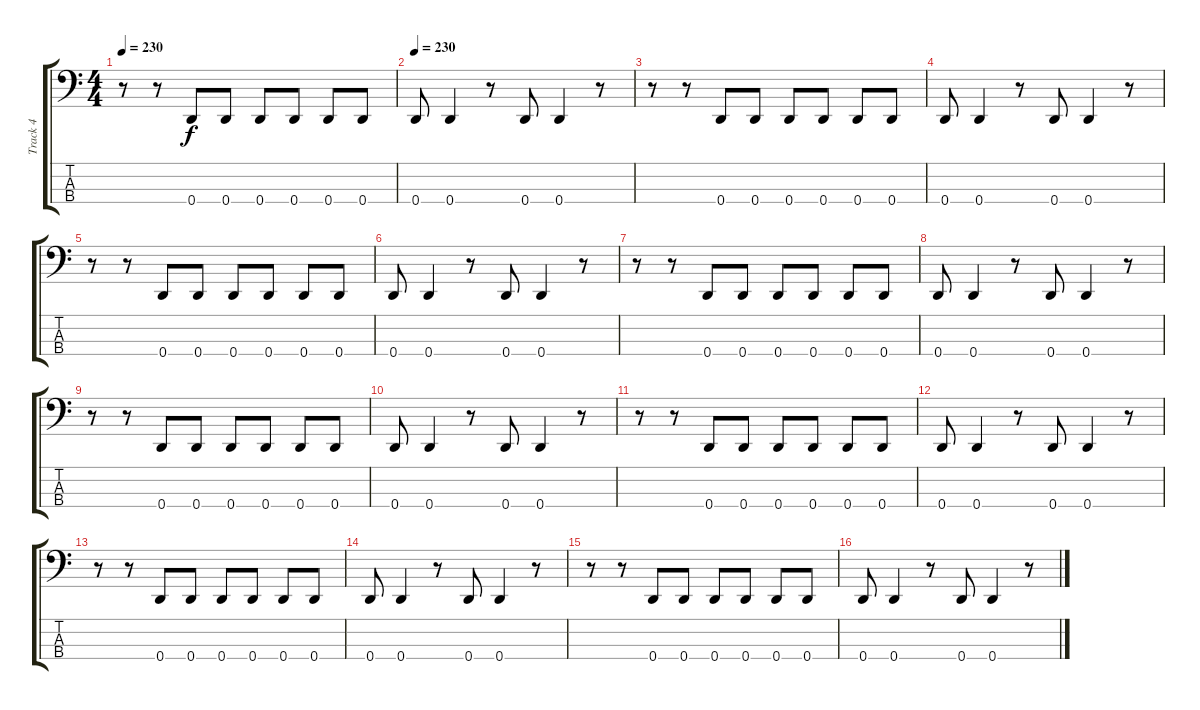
\track ("Track 4" "Track 4") {instrument electricbasspick}
\staff {score tabs}
\tuning (G2 D2 A1 D1) {hide}
\ts (4 4)
\tempo 230
\clef f4
\ks c
r.8{dy f} r.8 0.4.8 0.4.8 0.4.8 0.4.8 0.4.8 0.4.8 |
\tempo 230
0.4.8{volume 14} 0.4.4 r.8 0.4.8 0.4.4 r.8 |
r.8 r.8 0.4.8 0.4.8 0.4.8 0.4.8 0.4.8 0.4.8 |
0.4.8{volume 14} 0.4.4 r.8 0.4.8 0.4.4 r.8 |
r.8 r.8 0.4.8 0.4.8 0.4.8 0.4.8 0.4.8 0.4.8 |
0.4.8{volume 14} 0.4.4 r.8 0.4.8 0.4.4 r.8 |
r.8 r.8 0.4.8 0.4.8 0.4.8 0.4.8 0.4.8 0.4.8 |
0.4.8{volume 14} 0.4.4 r.8 0.4.8 0.4.4 r.8 |
r.8 r.8 0.4.8 0.4.8 0.4.8 0.4.8 0.4.8 0.4.8 |
0.4.8{volume 14} 0.4.4 r.8 0.4.8 0.4.4 r.8 |
r.8 r.8 0.4.8 0.4.8 0.4.8 0.4.8 0.4.8 0.4.8 |
0.4.8{volume 14} 0.4.4 r.8 0.4.8 0.4.4 r.8 |
r.8 r.8 0.4.8 0.4.8 0.4.8 0.4.8 0.4.8 0.4.8 |
0.4.8{volume 14} 0.4.4 r.8 0.4.8 0.4.4 r.8 |
r.8 r.8 0.4.8 0.4.8 0.4.8 0.4.8 0.4.8 0.4.8 |
0.4.8{volume 14} 0.4.4 r.8 0.4.8 0.4.4 r.8
